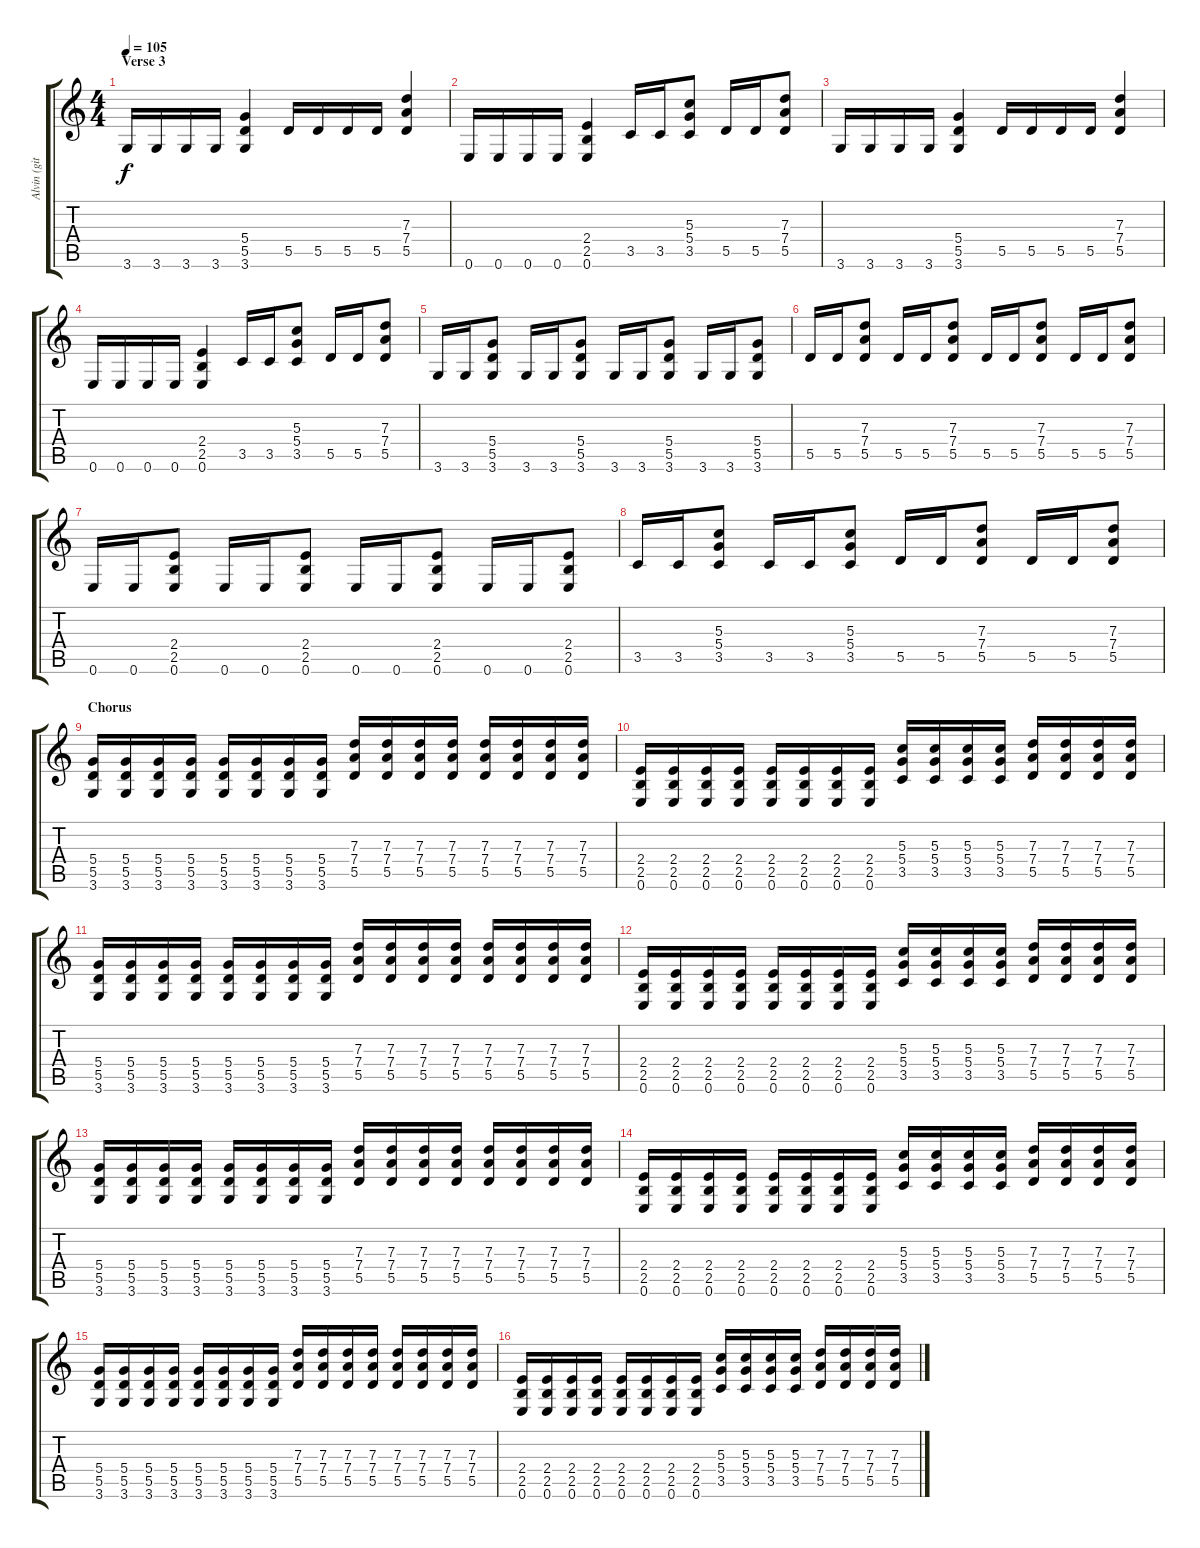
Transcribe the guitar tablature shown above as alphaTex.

\track ("Alvin (gitár)" "Alvin (git") {instrument distortionguitar}
\staff {score tabs}
\tuning (E4 B3 G3 D3 A2 E2) {hide}
\ts (4 4)
\section ("" "Verse 3")
\tempo 105
\clef g2
\ks c
3.6.16{dy f} 3.6.16 3.6.16 3.6.16 (5.4 5.5 3.6).4 5.5.16 5.5.16 5.5.16 5.5.16 (7.3 7.4 5.5).4 |
0.6.16 0.6.16 0.6.16 0.6.16 (2.4 2.5 0.6).4 3.5.16 3.5.16 (5.3 5.4 3.5).8 5.5.16 5.5.16 (7.3 7.4 5.5).8 |
3.6.16 3.6.16 3.6.16 3.6.16 (5.4 5.5 3.6).4 5.5.16 5.5.16 5.5.16 5.5.16 (7.3 7.4 5.5).4 |
0.6.16 0.6.16 0.6.16 0.6.16 (2.4 2.5 0.6).4 3.5.16 3.5.16 (5.3 5.4 3.5).8 5.5.16 5.5.16 (7.3 7.4 5.5).8 |
3.6.16 3.6.16 (5.4 5.5 3.6).8 3.6.16 3.6.16 (5.4 5.5 3.6).8 3.6.16 3.6.16 (5.4 5.5 3.6).8 3.6.16 3.6.16 (5.4 5.5 3.6).8 |
5.5.16 5.5.16 (7.3 7.4 5.5).8 5.5.16 5.5.16 (7.3 7.4 5.5).8 5.5.16 5.5.16 (7.3 7.4 5.5).8 5.5.16 5.5.16 (7.3 7.4 5.5).8 |
0.6.16 0.6.16 (2.4 2.5 0.6).8 0.6.16 0.6.16 (2.4 2.5 0.6).8 0.6.16 0.6.16 (2.4 2.5 0.6).8 0.6.16 0.6.16 (2.4 2.5 0.6).8 |
3.5.16 3.5.16 (5.3 5.4 3.5).8 3.5.16 3.5.16 (5.3 5.4 3.5).8 5.5.16 5.5.16 (7.3 7.4 5.5).8 5.5.16 5.5.16 (7.3 7.4 5.5).8 |
\section ("" "Chorus")
(5.4 5.5 3.6).16 (5.4 5.5 3.6).16 (5.4 5.5 3.6).16 (5.4 5.5 3.6).16 (5.4 5.5 3.6).16 (5.4 5.5 3.6).16 (5.4 5.5 3.6).16 (5.4 5.5 3.6).16 (7.3 7.4 5.5).16 (7.3 7.4 5.5).16 (7.3 7.4 5.5).16 (7.3 7.4 5.5).16 (7.3 7.4 5.5).16 (7.3 7.4 5.5).16 (7.3 7.4 5.5).16 (7.3 7.4 5.5).16 |
(2.4 2.5 0.6).16 (2.4 2.5 0.6).16 (2.4 2.5 0.6).16 (2.4 2.5 0.6).16 (2.4 2.5 0.6).16 (2.4 2.5 0.6).16 (2.4 2.5 0.6).16 (2.4 2.5 0.6).16 (5.3 5.4 3.5).16 (5.3 5.4 3.5).16 (5.3 5.4 3.5).16 (5.3 5.4 3.5).16 (7.3 7.4 5.5).16 (7.3 7.4 5.5).16 (7.3 7.4 5.5).16 (7.3 7.4 5.5).16 |
(5.4 5.5 3.6).16 (5.4 5.5 3.6).16 (5.4 5.5 3.6).16 (5.4 5.5 3.6).16 (5.4 5.5 3.6).16 (5.4 5.5 3.6).16 (5.4 5.5 3.6).16 (5.4 5.5 3.6).16 (7.3 7.4 5.5).16 (7.3 7.4 5.5).16 (7.3 7.4 5.5).16 (7.3 7.4 5.5).16 (7.3 7.4 5.5).16 (7.3 7.4 5.5).16 (7.3 7.4 5.5).16 (7.3 7.4 5.5).16 |
(2.4 2.5 0.6).16 (2.4 2.5 0.6).16 (2.4 2.5 0.6).16 (2.4 2.5 0.6).16 (2.4 2.5 0.6).16 (2.4 2.5 0.6).16 (2.4 2.5 0.6).16 (2.4 2.5 0.6).16 (5.3 5.4 3.5).16 (5.3 5.4 3.5).16 (5.3 5.4 3.5).16 (5.3 5.4 3.5).16 (7.3 7.4 5.5).16 (7.3 7.4 5.5).16 (7.3 7.4 5.5).16 (7.3 7.4 5.5).16 |
(5.4 5.5 3.6).16 (5.4 5.5 3.6).16 (5.4 5.5 3.6).16 (5.4 5.5 3.6).16 (5.4 5.5 3.6).16 (5.4 5.5 3.6).16 (5.4 5.5 3.6).16 (5.4 5.5 3.6).16 (7.3 7.4 5.5).16 (7.3 7.4 5.5).16 (7.3 7.4 5.5).16 (7.3 7.4 5.5).16 (7.3 7.4 5.5).16 (7.3 7.4 5.5).16 (7.3 7.4 5.5).16 (7.3 7.4 5.5).16 |
(2.4 2.5 0.6).16 (2.4 2.5 0.6).16 (2.4 2.5 0.6).16 (2.4 2.5 0.6).16 (2.4 2.5 0.6).16 (2.4 2.5 0.6).16 (2.4 2.5 0.6).16 (2.4 2.5 0.6).16 (5.3 5.4 3.5).16 (5.3 5.4 3.5).16 (5.3 5.4 3.5).16 (5.3 5.4 3.5).16 (7.3 7.4 5.5).16 (7.3 7.4 5.5).16 (7.3 7.4 5.5).16 (7.3 7.4 5.5).16 |
(5.4 5.5 3.6).16 (5.4 5.5 3.6).16 (5.4 5.5 3.6).16 (5.4 5.5 3.6).16 (5.4 5.5 3.6).16 (5.4 5.5 3.6).16 (5.4 5.5 3.6).16 (5.4 5.5 3.6).16 (7.3 7.4 5.5).16 (7.3 7.4 5.5).16 (7.3 7.4 5.5).16 (7.3 7.4 5.5).16 (7.3 7.4 5.5).16 (7.3 7.4 5.5).16 (7.3 7.4 5.5).16 (7.3 7.4 5.5).16 |
(2.4 2.5 0.6).16 (2.4 2.5 0.6).16 (2.4 2.5 0.6).16 (2.4 2.5 0.6).16 (2.4 2.5 0.6).16 (2.4 2.5 0.6).16 (2.4 2.5 0.6).16 (2.4 2.5 0.6).16 (5.3 5.4 3.5).16 (5.3 5.4 3.5).16 (5.3 5.4 3.5).16 (5.3 5.4 3.5).16 (7.3 7.4 5.5).16 (7.3 7.4 5.5).16 (7.3 7.4 5.5).16 (7.3 7.4 5.5).16
